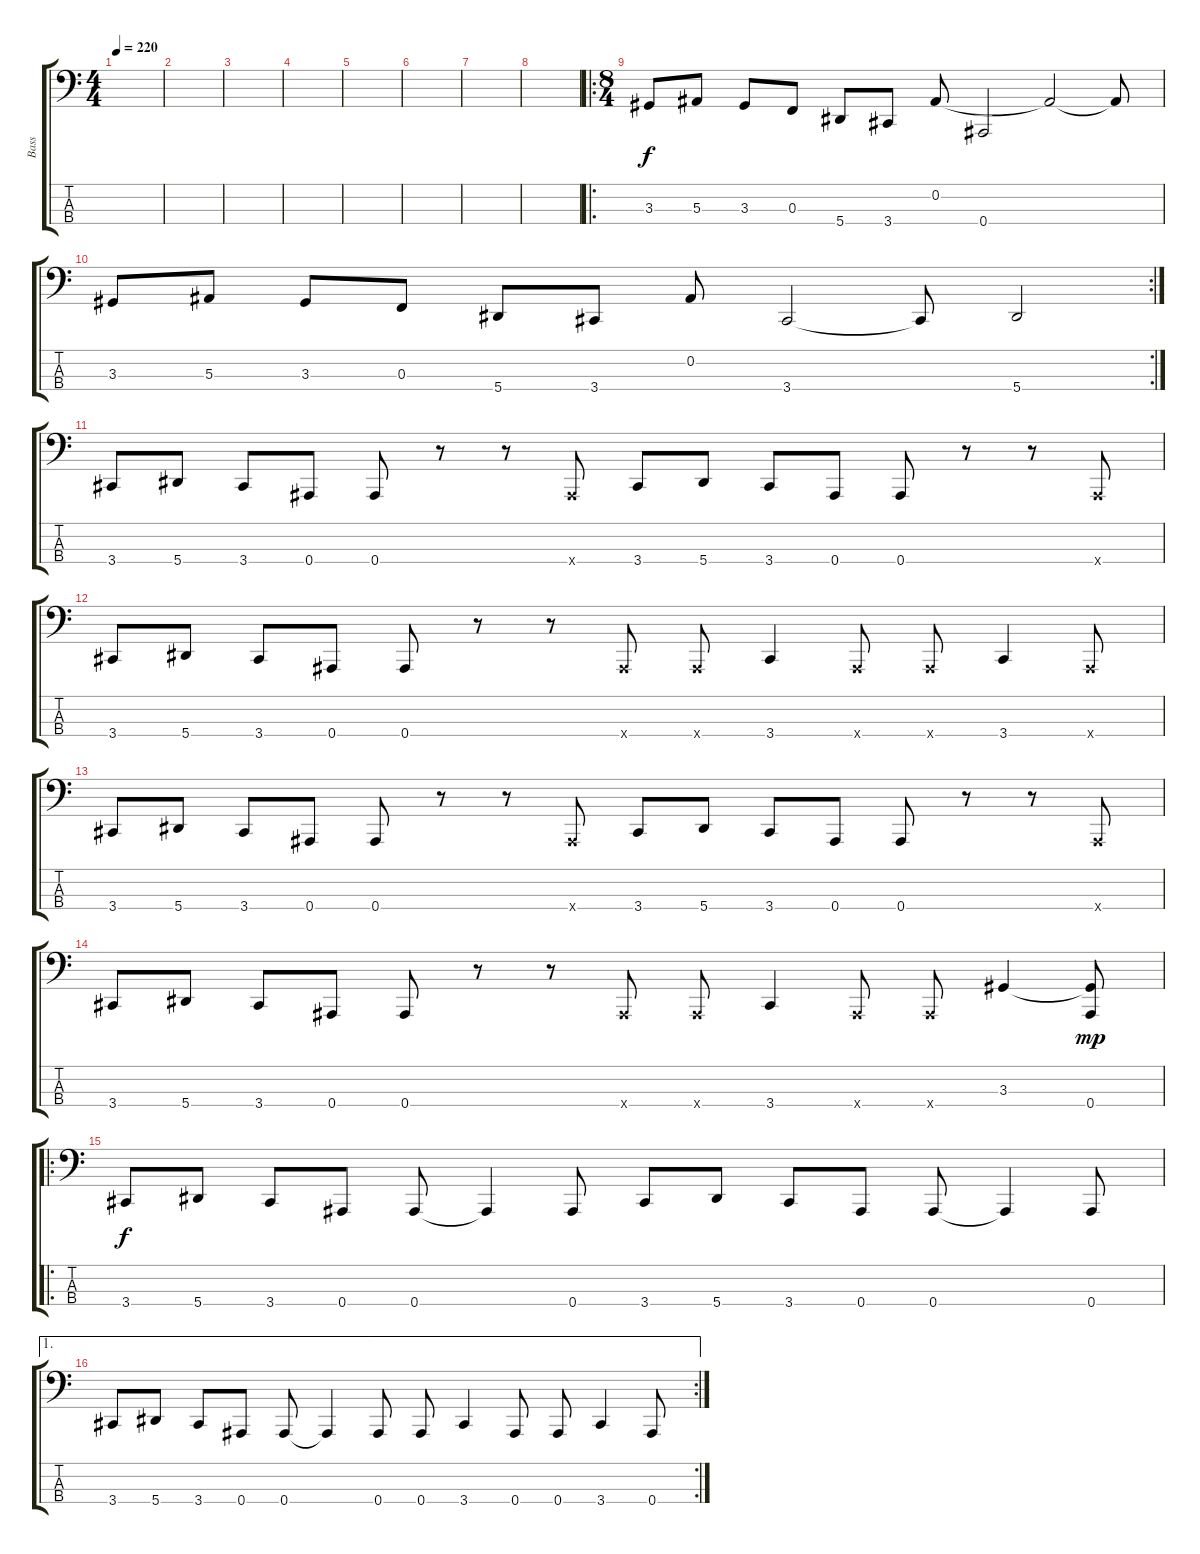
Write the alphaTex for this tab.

\track ("Bass" "Bass") {instrument electricbassfinger}
\staff {score tabs}
\tuning (Eb2 Bb1 F1 Bb0) {hide}
\ts (4 4)
\tempo 220
\clef f4
\ks c
|
|
|
|
|
|
|
|
\ro
\ts (8 4)
3.3.8 5.3.8 3.3.8 0.3.8 5.4.8 3.4.8 0.2.8 0.4.2 0.2{t}.2 0.2{t}.8 |
\rc 2
3.3.8 5.3.8 3.3.8 0.3.8 5.4.8 3.4.8 0.2.8 3.4.2 3.4{t}.8 5.4.2 |
3.4.8 5.4.8 3.4.8 0.4.8 0.4.8 r.8 r.8 0.4{x}.8 3.4.8 5.4.8 3.4.8 0.4.8 0.4.8 r.8 r.8 0.4{x}.8 |
3.4.8 5.4.8 3.4.8 0.4.8 0.4.8 r.8 r.8 0.4{x}.8 0.4{x}.8 3.4.4 0.4{x}.8 0.4{x}.8 3.4.4 0.4{x}.8 |
3.4.8 5.4.8 3.4.8 0.4.8 0.4.8 r.8 r.8 0.4{x}.8 3.4.8 5.4.8 3.4.8 0.4.8 0.4.8 r.8 r.8 0.4{x}.8 |
3.4.8 5.4.8 3.4.8 0.4.8 0.4.8 r.8 r.8 0.4{x}.8 0.4{x}.8 3.4.4 0.4{x}.8 0.4{x}.8 3.3.4 (3.3{t} 0.4).8{dy mp} |
\ro
3.4.8{dy f} 5.4.8 3.4.8 0.4.8 0.4.8 0.4{t}.4 0.4.8 3.4.8 5.4.8 3.4.8 0.4.8 0.4.8 0.4{t}.4 0.4.8 |
\ae 1
\rc 2
3.4.8 5.4.8 3.4.8 0.4.8 0.4.8 0.4{t}.4 0.4.8 0.4.8 3.4.4 0.4.8 0.4.8 3.4.4 0.4.8
